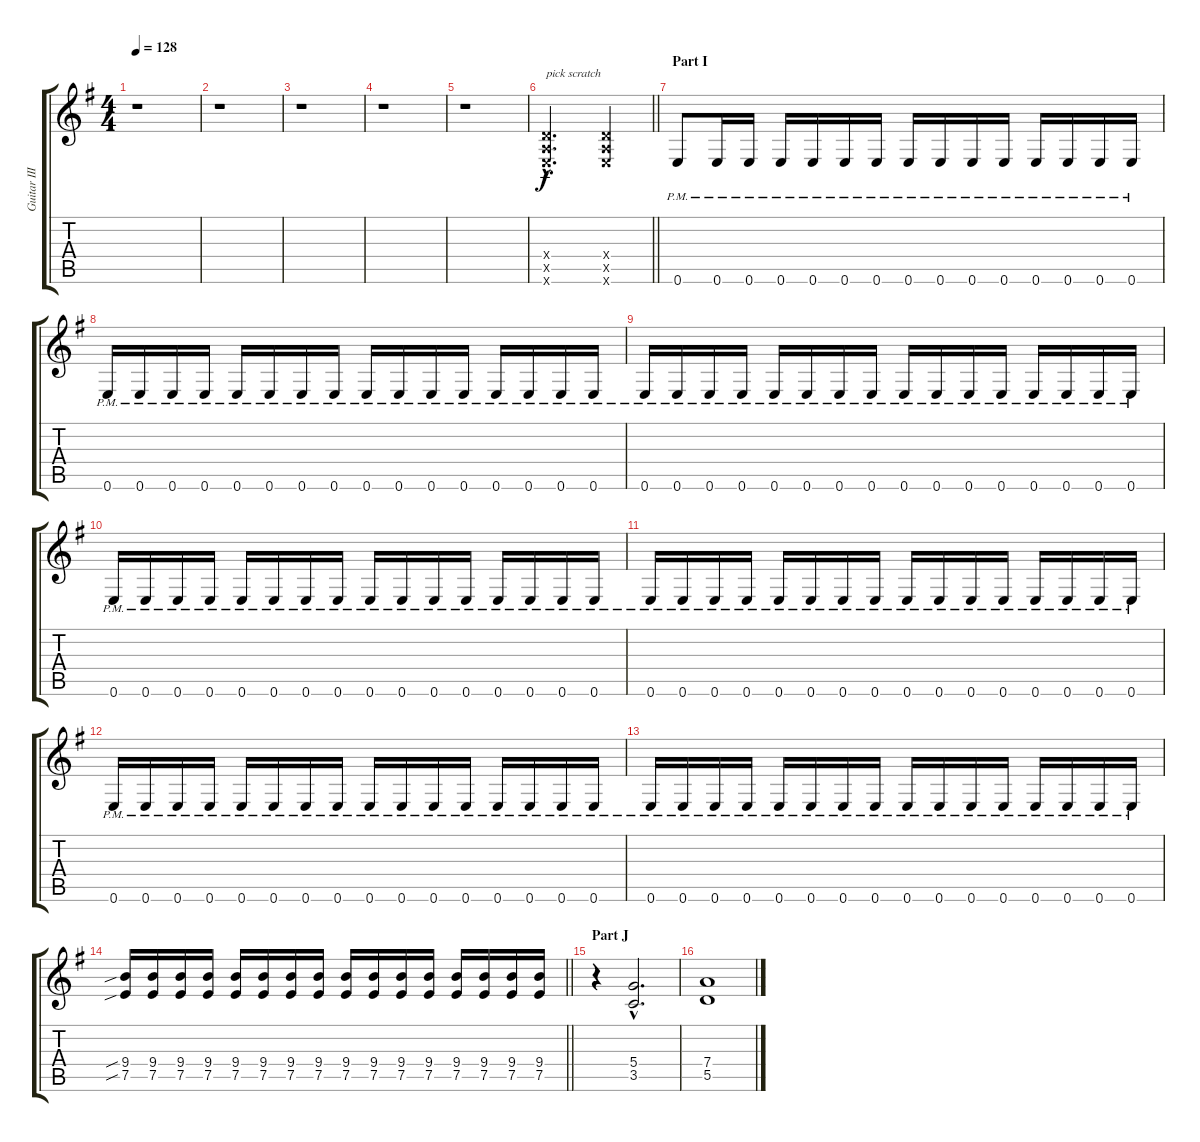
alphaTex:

\track ("Guitar III (Kazuma)" "Guitar III") {instrument distortionguitar}
\staff {score tabs}
\tuning (E4 B3 G3 D3 A2 E2) {hide}
\ts (4 4)
\tempo 128
\clef g2
\ks g
r.1{dy f} |
r.1 |
r.1 |
r.1 |
r.1 |
\barLineRight lightlight
(0.4{hac x} 0.5{hac x} 0.6{hac x}).2{d txt "pick scratch"} (0.4{x} 0.5{x} 0.6{x}).4 |
\section ("" "Part I")
0.6{pm}.8 0.6{pm}.16 0.6{pm}.16 0.6{pm}.16 0.6{pm}.16 0.6{pm}.16 0.6{pm}.16 0.6{pm}.16 0.6{pm}.16 0.6{pm}.16 0.6{pm}.16 0.6{pm}.16 0.6{pm}.16 0.6{pm}.16 0.6{pm}.16 |
0.6{pm}.16 0.6{pm}.16 0.6{pm}.16 0.6{pm}.16 0.6{pm}.16 0.6{pm}.16 0.6{pm}.16 0.6{pm}.16 0.6{pm}.16 0.6{pm}.16 0.6{pm}.16 0.6{pm}.16 0.6{pm}.16 0.6{pm}.16 0.6{pm}.16 0.6{pm}.16 |
0.6{pm}.16 0.6{pm}.16 0.6{pm}.16 0.6{pm}.16 0.6{pm}.16 0.6{pm}.16 0.6{pm}.16 0.6{pm}.16 0.6{pm}.16 0.6{pm}.16 0.6{pm}.16 0.6{pm}.16 0.6{pm}.16 0.6{pm}.16 0.6{pm}.16 0.6{pm}.16 |
0.6{pm}.16 0.6{pm}.16 0.6{pm}.16 0.6{pm}.16 0.6{pm}.16 0.6{pm}.16 0.6{pm}.16 0.6{pm}.16 0.6{pm}.16 0.6{pm}.16 0.6{pm}.16 0.6{pm}.16 0.6{pm}.16 0.6{pm}.16 0.6{pm}.16 0.6{pm}.16 |
0.6{pm}.16 0.6{pm}.16 0.6{pm}.16 0.6{pm}.16 0.6{pm}.16 0.6{pm}.16 0.6{pm}.16 0.6{pm}.16 0.6{pm}.16 0.6{pm}.16 0.6{pm}.16 0.6{pm}.16 0.6{pm}.16 0.6{pm}.16 0.6{pm}.16 0.6{pm}.16 |
0.6{pm}.16 0.6{pm}.16 0.6{pm}.16 0.6{pm}.16 0.6{pm}.16 0.6{pm}.16 0.6{pm}.16 0.6{pm}.16 0.6{pm}.16 0.6{pm}.16 0.6{pm}.16 0.6{pm}.16 0.6{pm}.16 0.6{pm}.16 0.6{pm}.16 0.6{pm}.16 |
0.6{pm}.16 0.6{pm}.16 0.6{pm}.16 0.6{pm}.16 0.6{pm}.16 0.6{pm}.16 0.6{pm}.16 0.6{pm}.16 0.6{pm}.16 0.6{pm}.16 0.6{pm}.16 0.6{pm}.16 0.6{pm}.16 0.6{pm}.16 0.6{pm}.16 0.6{pm}.16 |
\barLineRight lightlight
(9.4{sib} 7.5{sib}).16 (9.4 7.5).16 (9.4 7.5).16 (9.4 7.5).16 (9.4 7.5).16 (9.4 7.5).16 (9.4 7.5).16 (9.4 7.5).16 (9.4 7.5).16 (9.4 7.5).16 (9.4 7.5).16 (9.4 7.5).16 (9.4 7.5).16 (9.4 7.5).16 (9.4 7.5).16 (9.4 7.5).16 |
\section ("" "Part J")
r.4 (5.4{hac} 3.5{hac}).2{d} |
(7.4 5.5).1
